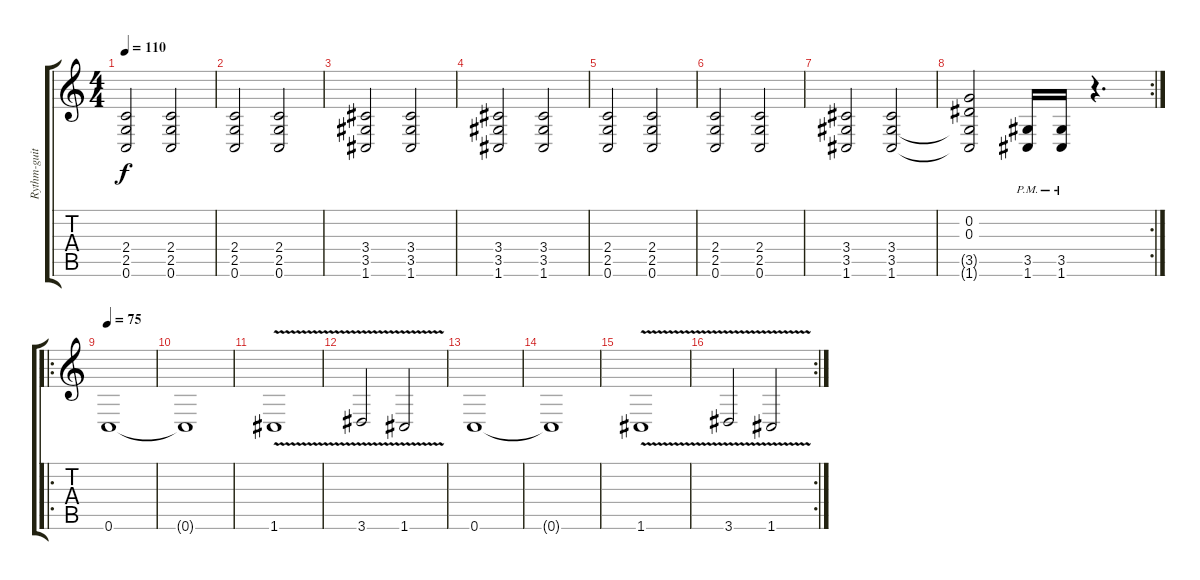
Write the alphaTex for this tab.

\track ("Rythm-guitar" "Rythm-guit") {instrument distortionguitar}
\staff {score tabs}
\tuning (C4 G3 Eb3 Bb2 F2 C2) {hide}
\ts (4 4)
\tempo 110
\clef g2
\ks c
(2.4 2.5 0.6).2{dy f} (2.4 2.5 0.6).2 |
(2.4 2.5 0.6).2 (2.4 2.5 0.6).2 |
(3.4 3.5 1.6).2 (3.4 3.5 1.6).2 |
(3.4 3.5 1.6).2 (3.4 3.5 1.6).2 |
(2.4 2.5 0.6).2 (2.4 2.5 0.6).2 |
(2.4 2.5 0.6).2 (2.4 2.5 0.6).2 |
(3.4 3.5 1.6).2 (3.4 3.5 1.6).2 |
\rc 2
(0.2 0.3 3.5{t} 1.6{t}).2 (3.5{pm} 1.6{pm}).16 (3.5{pm} 1.6).16 r.4{d} |
\ro
\tempo 75
0.6.1 |
0.6{t}.1 |
1.6{v}.1 |
3.6{v}.2 1.6{v}.2 |
0.6.1 |
0.6{t}.1 |
1.6{v}.1 |
\rc 2
3.6{v}.2 1.6{v}.2
